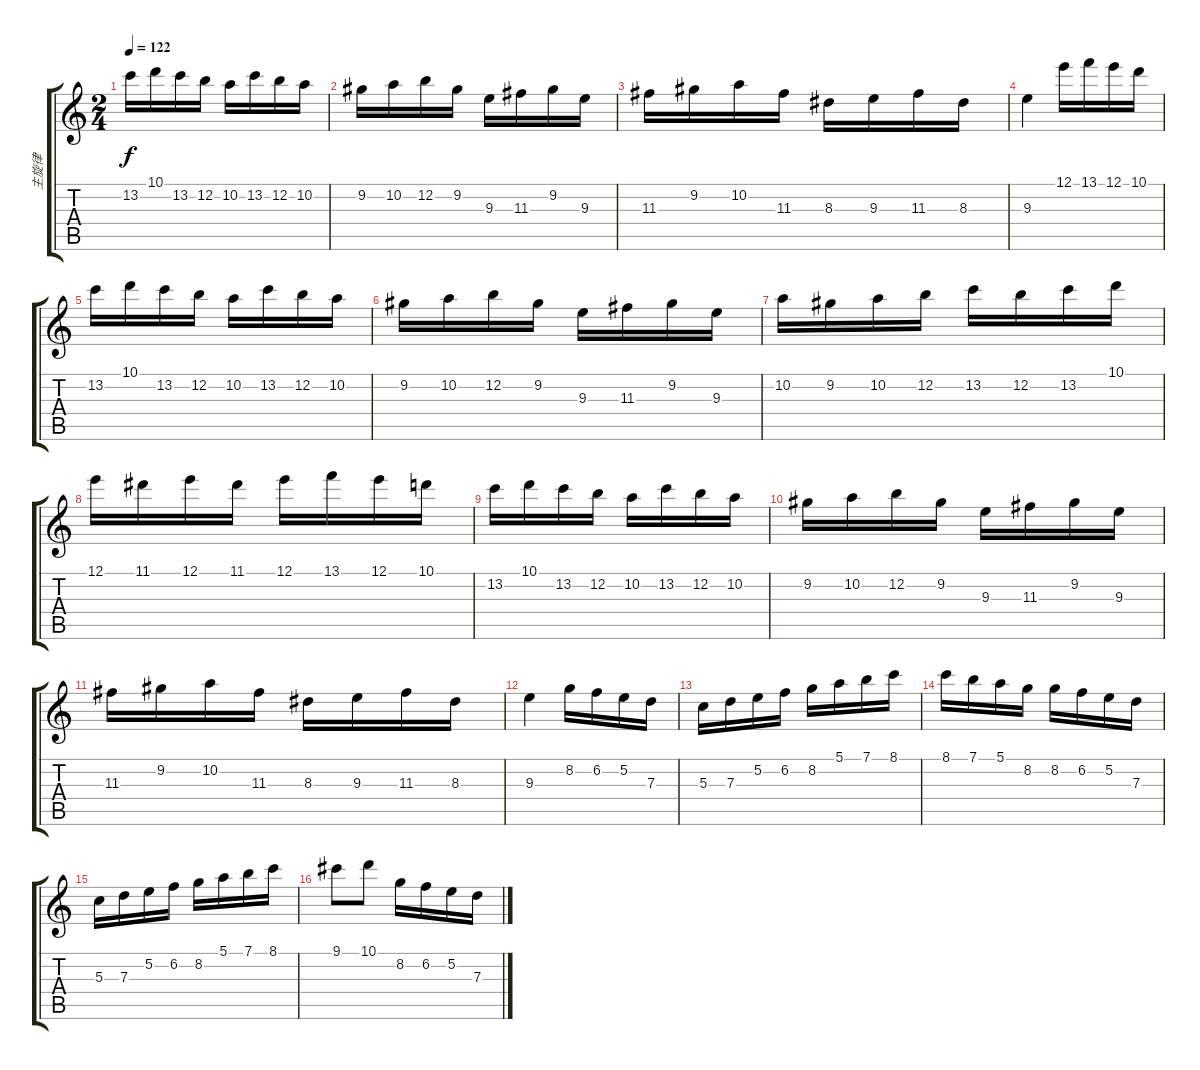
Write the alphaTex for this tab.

\track ("主旋律" "主旋律") {instrument overdrivenguitar}
\staff {score tabs}
\tuning (E4 B3 G3 D3 A2 E2) {hide}
\ts (2 4)
\tempo 122
\clef g2
\ks c
13.2.16{dy f} 10.1.16 13.2.16 12.2.16 10.2.16 13.2.16 12.2.16 10.2.16 |
9.2.16 10.2.16 12.2.16 9.2.16 9.3.16 11.3.16 9.2.16 9.3.16 |
11.3.16 9.2.16 10.2.16 11.3.16 8.3.16 9.3.16 11.3.16 8.3.16 |
9.3.4 12.1.16 13.1.16 12.1.16 10.1.16 |
13.2.16 10.1.16 13.2.16 12.2.16 10.2.16 13.2.16 12.2.16 10.2.16 |
9.2.16 10.2.16 12.2.16 9.2.16 9.3.16 11.3.16 9.2.16 9.3.16 |
10.2.16 9.2.16 10.2.16 12.2.16 13.2.16 12.2.16 13.2.16 10.1.16 |
12.1.16 11.1.16 12.1.16 11.1.16 12.1.16 13.1.16 12.1.16 10.1.16 |
13.2.16 10.1.16 13.2.16 12.2.16 10.2.16 13.2.16 12.2.16 10.2.16 |
9.2.16 10.2.16 12.2.16 9.2.16 9.3.16 11.3.16 9.2.16 9.3.16 |
11.3.16 9.2.16 10.2.16 11.3.16 8.3.16 9.3.16 11.3.16 8.3.16 |
9.3.4 8.2.16 6.2.16 5.2.16 7.3.16 |
5.3.16 7.3.16 5.2.16 6.2.16 8.2.16 5.1.16 7.1.16 8.1.16 |
8.1.16 7.1.16 5.1.16 8.2.16 8.2.16 6.2.16 5.2.16 7.3.16 |
5.3.16 7.3.16 5.2.16 6.2.16 8.2.16 5.1.16 7.1.16 8.1.16 |
9.1.8 10.1.8 8.2.16 6.2.16 5.2.16 7.3.16
